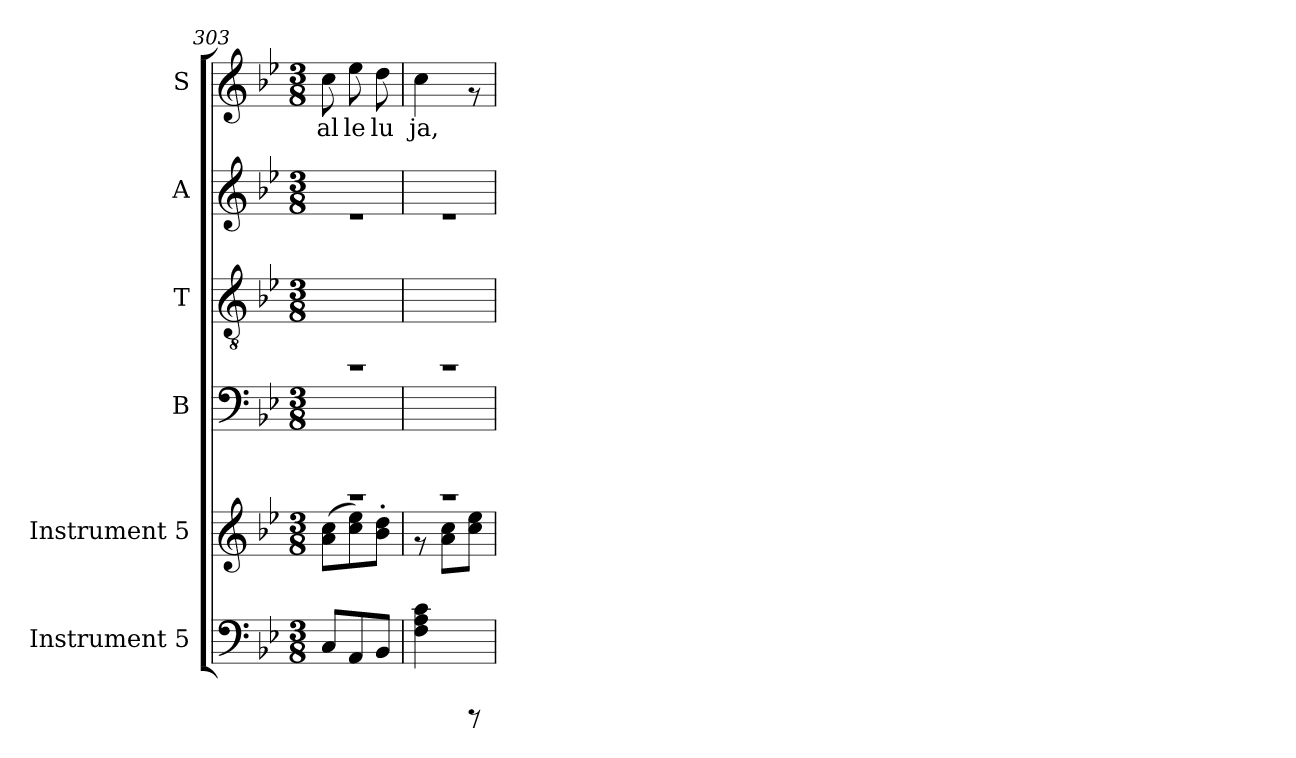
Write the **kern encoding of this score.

**kern	**kern	**kern	**kern	**kern	**kern	**text
*part6	*part5	*part4	*part3	*part2	*part1	*part1
*staff6	*staff5	*staff4	*staff3	*staff2	*staff1	*staff1
*I"Instrument 5	*I"Instrument 5	*I"B	*I"T	*I"A	*I"S	*
*	*	*I'B	*I'T	*I'A	*I'S	*
*clefF4	*clefG2	*clefF4	*clefGv2	*clefG2	*clefG2	*
*k[b-e-]	*k[b-e-]	*k[b-e-]	*k[b-e-]	*k[b-e-]	*k[b-e-]	*
*B-:	*B-:	*B-:	*B-:	*B-:	*B-:	*
*M3/8	*M3/8	*M3/8	*M3/8	*M3/8	*M3/8	*
=303	=303	=303	=303	=303	=303	=303
!	!	!	!	!	!	!LO:LY:b:cj
8C/L	(>8a\ 8cc\L	4.rBBBB	4.rEE	4.re	8cc\	al
!	!	!	!	!	!	!LO:LY:b:cj
8AA/	8cc\ 8ee-\)	.	.	.	8ee-\	le
!	!	!	!	!	!	!LO:LY:b:cj
8BB-/J	8b-\'> 8dd\'>J	.	.	.	8dd\	lu
=304	=304	=304	=304	=304	=304	=304
!	!	!	!	!	!	!LO:LY:b:cj
4A\ 4F\ 4c\	8rf	4.rBBBB	4.rEE	4.re	4cc\	ja,
.	8a\ 8cc\L	.	.	.	.	.
8rCCC	8cc\ 8ee-\J	.	.	.	8rf	.
=	=	=	=	=	=	=
*-	*-	*-	*-	*-	*-	*-
